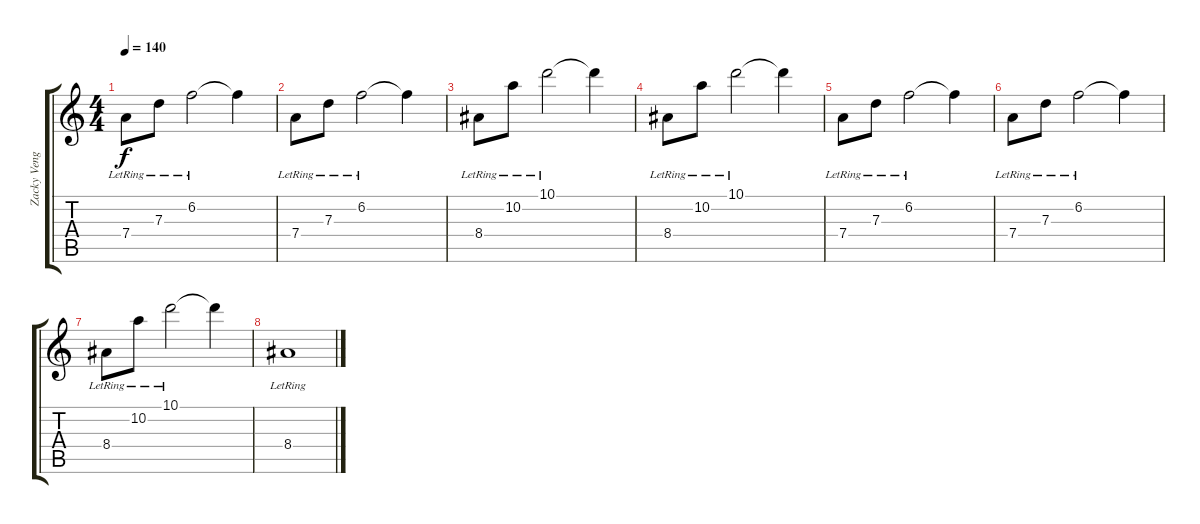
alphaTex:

\track ("Zacky Vengeance Clean" "Zacky Veng") {instrument electricguitarjazz}
\staff {score tabs}
\tuning (E4 B3 G3 D3 A2 E2) {hide}
\ts (4 4)
\tempo 140
\clef g2
\ks c
7.4{lr}.8{dy f} 7.3{lr}.8 6.2{lr}.2 6.2{t}.4 |
7.4{lr}.8 7.3{lr}.8 6.2{lr}.2 6.2{t}.4 |
8.4{lr}.8 10.2{lr}.8 10.1{lr}.2 10.1{t}.4 |
8.4{lr}.8 10.2{lr}.8 10.1{lr}.2 10.1{t}.4 |
7.4{lr}.8 7.3{lr}.8 6.2{lr}.2 6.2{t}.4 |
7.4{lr}.8 7.3{lr}.8 6.2{lr}.2 6.2{t}.4 |
8.4{lr}.8 10.2{lr}.8 10.1{lr}.2 10.1{t}.4 |
8.4{lr}.1
